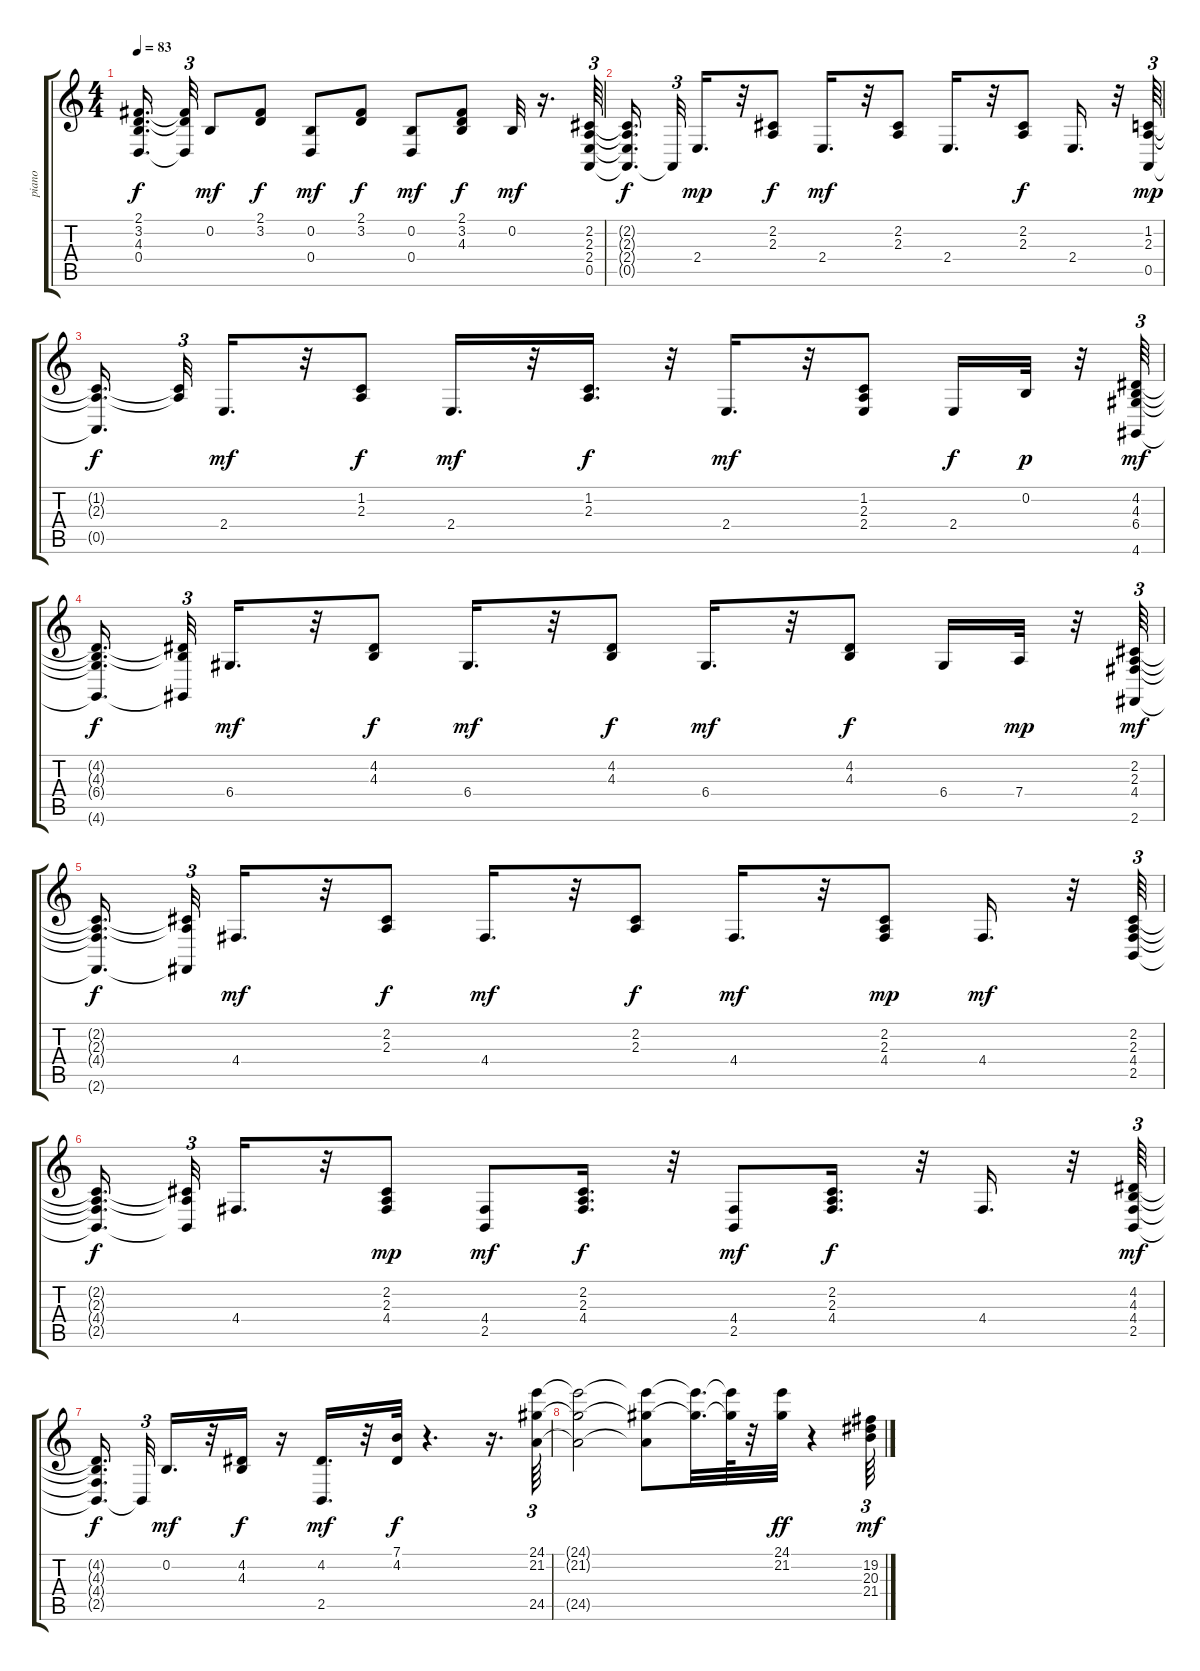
\track ("piano" "piano") {instrument acousticgrandpiano}
\staff {score tabs}
\tuning (E4 B3 G3 D3 A2 E2) {hide}
\ts (4 4)
\tempo 83
\clef g2
\ks c
(2.1{t} 3.2{t} 4.3{t} 0.4{t}).16{d dy f beam splitsecondary} (2.1{t} 3.2{t} 0.4{t}).32{tu (3 2)} 0.2.8{dy mf} (2.1 3.2).8{dy f} (0.2 0.4).8{dy mf} (2.1 3.2).8{dy f} (0.2 0.4).8{dy mf} (2.1 3.2 4.3).8{dy f} 0.2.32{dy mf} r.16{d} (2.2 2.3 2.4 0.5).64{tu (3 2)} |
(2.2{t} 2.3{t} 2.4{t} 0.5{t}).16{d dy f beam splitsecondary} 0.5{t}.32{tu (3 2)} 2.4.16{d dy mp} r.32 (2.2 2.3).8{dy f} 2.4.16{d dy mf} r.32 (2.2 2.3).8 2.4.16{d} r.32 (2.2 2.3).8{dy f} 2.4.16{d} r.32 (1.2 2.3 0.5).64{tu (3 2) dy mp} |
(1.2{t} 2.3{t} 0.5{t}).16{d dy f beam splitsecondary} (1.2{t} 2.3{t}).32{tu (3 2)} 2.4.16{d dy mf} r.32 (1.2 2.3).8{dy f} 2.4.16{d dy mf} r.32 (1.2 2.3).16{d dy f} r.32 2.4.16{d dy mf} r.32 (1.2 2.3 2.4).8 2.4.16{dy f} 0.2.32{dy p} r.32 (4.2 4.3 6.4 4.6).64{tu (3 2) dy mf} |
(4.2{t} 4.3{t} 6.4{t} 4.6{t}).16{d dy f beam splitsecondary} (4.2{t} 4.3{t} 4.6{t}).32{tu (3 2)} 6.4.16{d dy mf} r.32 (4.2 4.3).8{dy f} 6.4.16{d dy mf} r.32 (4.2 4.3).8{dy f} 6.4.16{d dy mf} r.32 (4.2 4.3).8{dy f} 6.4.16 7.4.32{dy mp} r.32 (2.2 2.3 4.4 2.6).64{tu (3 2) dy mf} |
(2.2{t} 2.3{t} 4.4{t} 2.6{t}).16{d dy f beam splitsecondary} (2.2{t} 2.3{t} 2.6{t}).32{tu (3 2)} 4.4.16{d dy mf} r.32 (2.2 2.3).8{dy f} 4.4.16{d dy mf} r.32 (2.2 2.3).8{dy f} 4.4.16{d dy mf} r.32 (2.2 2.3 4.4).8{dy mp} 4.4.16{d dy mf} r.32 (2.2 2.3 4.4 2.5).64{tu (3 2)} |
(2.2{t} 2.3{t} 4.4{t} 2.5{t}).16{d dy f beam splitsecondary} (2.2{t} 2.3{t} 2.5{t}).32{tu (3 2)} 4.4.16{d} r.32 (2.2 2.3 4.4).8{dy mp} (4.4 2.5).8{dy mf} (2.2 2.3 4.4).16{d dy f} r.32 (4.4 2.5).8{dy mf} (2.2 2.3 4.4).16{d dy f} r.32 4.4.16{d} r.32 (4.2 4.3 4.4 2.5).64{tu (3 2) dy mf} |
(4.2{t} 4.3{t} 4.4{t} 2.5{t}).16{d dy f beam splitsecondary} 2.5{t}.32{tu (3 2)} 0.2.16{d dy mf} r.32 (4.2 4.3).16{dy f} r.16 (4.2 2.5).16{d dy mf} r.32 (7.1 4.2).32{dy f} r.4{d} r.16{d} (24.1 21.2 24.5).64{tu (3 2)} |
(24.1{t} 21.2{t} 24.5{t}).2 (24.1{t} 21.2{t} 24.5{t}).8 (24.1{t} 21.2{t}).32{d} (24.1{t} 21.2{t}).64 r.32 (24.1 21.2).32{dy ff} r.4 (19.2 20.3 21.4).64{tu (3 2) dy mf}
